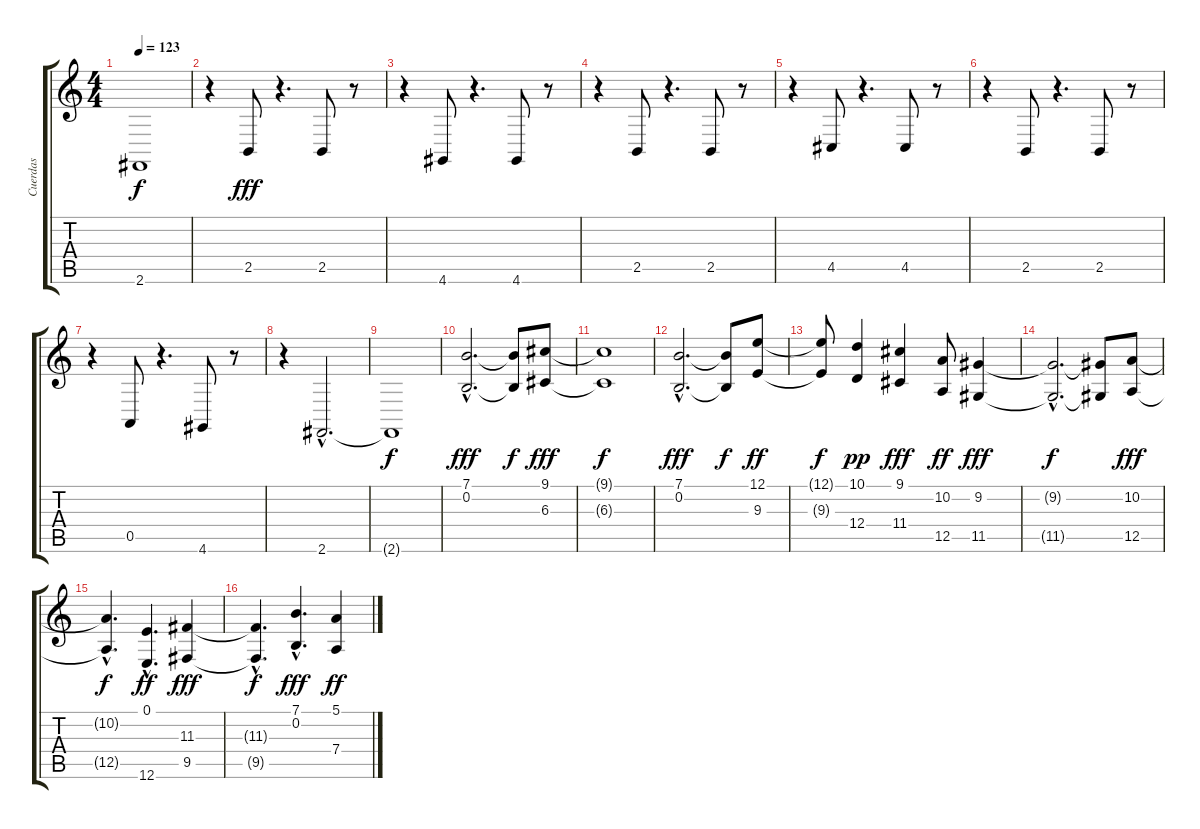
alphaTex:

\track ("Cuerdas" "Cuerdas") {instrument stringensemble1}
\staff {score tabs}
\tuning (E4 B3 G3 D3 A2 E2) {hide}
\ts (4 4)
\tempo 123
\clef g2
\ks c
2.6{t}.1{dy f} |
r.4 2.5.8{dy fff} r.4{d} 2.5.8 r.8 |
r.4 4.6.8 r.4{d} 4.6.8 r.8 |
r.4 2.5.8 r.4{d} 2.5.8 r.8 |
r.4 4.5.8 r.4{d} 4.5.8 r.8 |
r.4 2.5.8 r.4{d} 2.5.8 r.8 |
r.4 0.5.8 r.4{d} 4.6.8 r.8 |
r.4 2.6{hac}.2{d} |
2.6{t}.1{dy f} |
(7.1{hac} 0.2{hac}).2{d dy fff} (7.1{t} 0.2{t}).8{dy f} (9.1 6.3).8{dy fff} |
(9.1{t} 6.3{t}).1{dy f} |
(7.1{hac} 0.2{hac}).2{d dy fff} (7.1{t} 0.2{t}).8{dy f} (12.1 9.3).8{dy ff} |
(12.1{t} 9.3{t}).8{dy f} (10.1 12.4).4{dy pp} (9.1 11.4).4{dy fff} (10.2 12.5).8{dy ff} (9.2 11.5).4{dy fff} |
(9.2{hac t} 11.5{hac t}).2{d dy f} (9.2{t} 11.5{t}).8 (10.2 12.5).8{dy fff} |
(10.2{hac t} 12.5{hac t}).4{d dy f} (0.1{hac} 12.6{hac}).4{d dy ff} (11.3 9.5).4{dy fff} |
(11.3{hac t} 9.5{hac t}).4{d dy f} (7.1{hac} 0.2{hac}).4{d dy fff} (5.1 7.4).4{dy ff}
